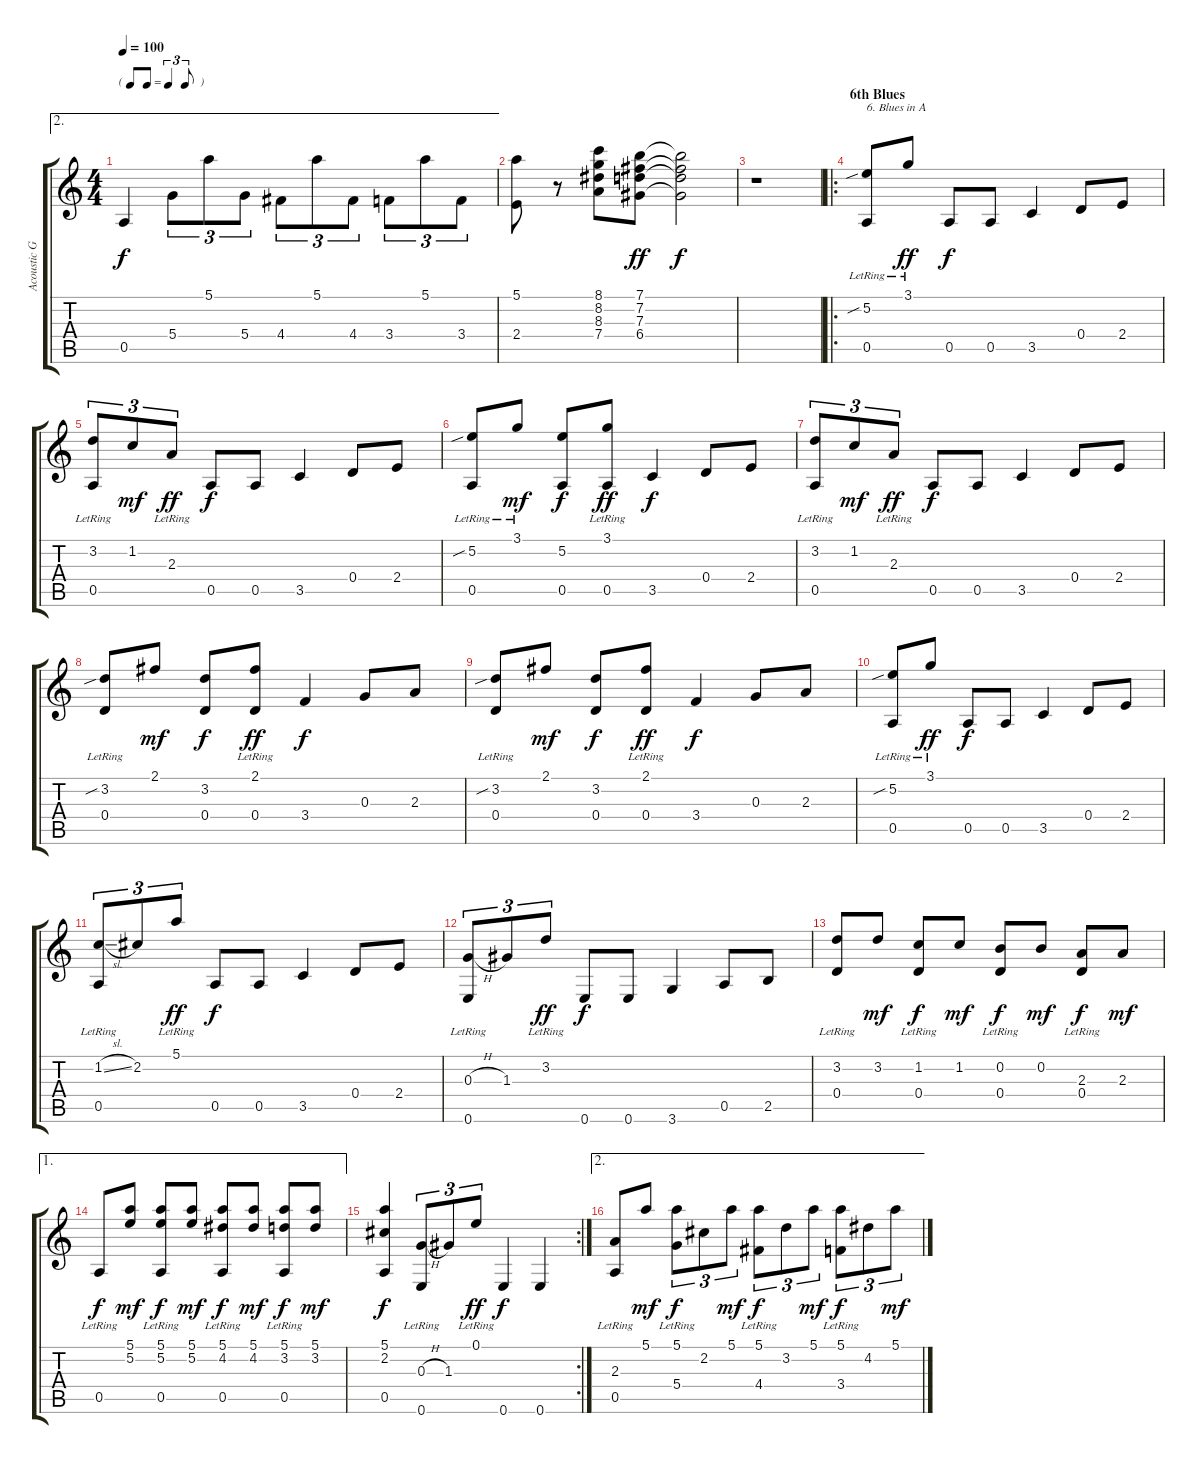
\track ("Acoustic Guitar" "Acoustic G") {instrument acousticguitarsteel}
\staff {score tabs}
\tuning (E4 B3 G3 D3 A2 E2) {hide}
\ae 2
\ts (4 4)
\tf triplet8th
\tempo 100
\clef g2
\ks c
0.5.4{dy f} 5.4.8{tu (3 2)} 5.1.8{tu (3 2)} 5.4.8{tu (3 2)} 4.4.8{tu (3 2)} 5.1.8{tu (3 2)} 4.4.8{tu (3 2)} 3.4.8{tu (3 2)} 5.1.8{tu (3 2)} 3.4.8{tu (3 2)} |
(5.1 2.4).8 r.8 (8.1 8.2 8.3 7.4).8 (7.1 7.2 7.3 6.4).8{dy ff} (7.1{t} 7.2{t} 7.3{t} 6.4{t}).2{dy f} |
r.1 |
\ro
\section ("" "6th Blues")
(5.2{sib} 0.5{lr}).8{txt "6. Blues in A"} 3.1{lr}.8{dy ff} 0.5.8{dy f} 0.5.8 3.5.4 0.4.8 2.4.8 |
(3.2 0.5{lr}).8{tu (3 2)} 1.2.8{tu (3 2) dy mf} 2.3{lr}.8{tu (3 2) dy ff} 0.5.8{dy f} 0.5.8 3.5.4 0.4.8 2.4.8 |
(5.2{sib} 0.5{lr}).8 3.1{lr}.8{dy mf} (5.2 0.5).8{dy f} (3.1{lr} 0.5).8{dy ff} 3.5.4{dy f} 0.4.8 2.4.8 |
(3.2 0.5{lr}).8{tu (3 2)} 1.2.8{tu (3 2) dy mf} 2.3{lr}.8{tu (3 2) dy ff} 0.5.8{dy f} 0.5.8 3.5.4 0.4.8 2.4.8 |
(3.2{sib} 0.4{lr}).8 2.1.8{dy mf} (3.2 0.4).8{dy f} (2.1{lr} 0.4).8{dy ff} 3.4.4{dy f} 0.3.8 2.3.8 |
(3.2{sib} 0.4{lr}).8 2.1.8{dy mf} (3.2 0.4).8{dy f} (2.1{lr} 0.4).8{dy ff} 3.4.4{dy f} 0.3.8 2.3.8 |
(5.2{sib} 0.5{lr}).8 3.1{lr}.8{dy ff} 0.5.8{dy f} 0.5.8 3.5.4 0.4.8 2.4.8 |
(1.2{sl} 0.5{lr}).8{tu (3 2)} 2.2.8{tu (3 2)} 5.1{lr}.8{tu (3 2) dy ff} 0.5.8{dy f} 0.5.8 3.5.4 0.4.8 2.4.8 |
(0.3{h} 0.6{lr}).8{tu (3 2)} 1.3.8{tu (3 2)} 3.2{lr}.8{tu (3 2) dy ff} 0.6.8{dy f} 0.6.8 3.6.4 0.5.8 2.5.8 |
(3.2 0.4{lr}).8 3.2.8{dy mf} (1.2 0.4{lr}).8{dy f} 1.2.8{dy mf} (0.2 0.4{lr}).8{dy f} 0.2.8{dy mf} (2.3 0.4{lr}).8{dy f} 2.3.8{dy mf} |
\ae 1
0.5{lr}.8{dy f} (5.1 5.2).8{dy mf} (5.1 5.2 0.5{lr}).8{dy f} (5.1 5.2).8{dy mf} (5.1 4.2 0.5{lr}).8{dy f} (5.1 4.2).8{dy mf} (5.1 3.2 0.5{lr}).8{dy f} (5.1 3.2).8{dy mf} |
\rc 2
(5.1 2.2 0.5).4{dy f} (0.3{h} 0.6{lr}).8{tu (3 2)} 1.3.8{tu (3 2)} 0.1{lr}.8{tu (3 2) dy ff} 0.6.4{dy f} 0.6.4 |
\ae 2
(2.3 0.5{lr}).8 5.1.8{dy mf} (5.1 5.4{lr}).8{tu (3 2) dy f} 2.2.8{tu (3 2)} 5.1.8{tu (3 2) dy mf} (5.1 4.4{lr}).8{tu (3 2) dy f} 3.2.8{tu (3 2)} 5.1.8{tu (3 2) dy mf} (5.1 3.4{lr}).8{tu (3 2) dy f} 4.2.8{tu (3 2)} 5.1.8{tu (3 2) dy mf}
